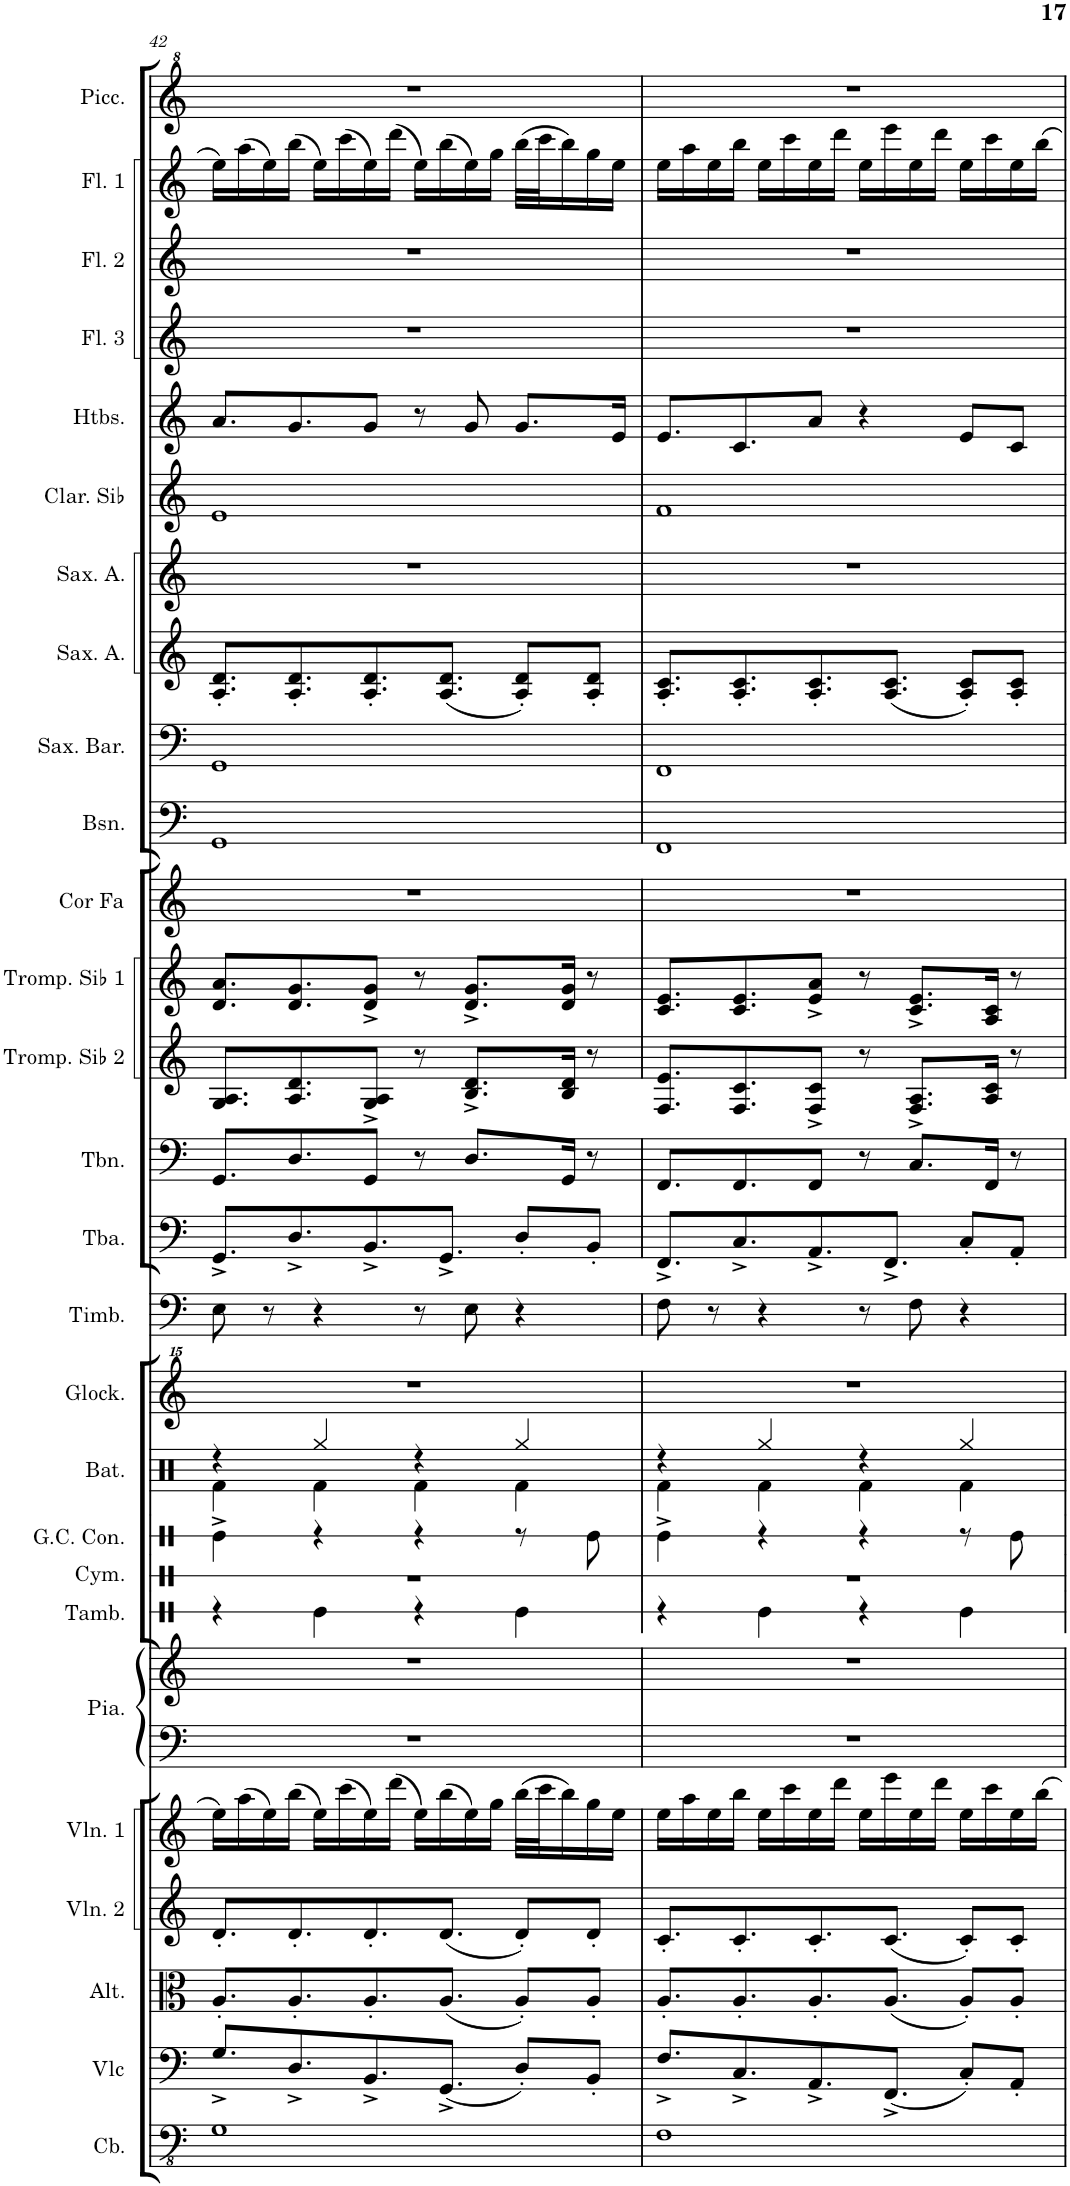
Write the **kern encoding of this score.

**kern	**kern	**kern	**kern	**kern	**kern	**kern	**kern	**kern	**kern	**kern	**kern	**kern	**kern	**kern	**kern	**kern	**kern	**kern	**kern	**kern	**kern	**kern	**kern	**kern	**kern
*part25	*part24	*part23	*part22	*part21	*part20	*part20	*part19	*part18	*part17	*part16	*part15	*part14	*part13	*part12	*part11	*part10	*part9	*part8	*part7	*part6	*part5	*part4	*part3	*part2	*part1
*staff26	*staff25	*staff24	*staff23	*staff22	*staff21	*staff20	*staff19	*staff18	*staff17	*staff16	*staff15	*staff14	*staff13	*staff12	*staff11	*staff10	*staff9	*staff8	*staff7	*staff6	*staff5	*staff4	*staff3	*staff2	*staff1
*I"Contrebasse	*I"Violoncelle	*I"Alto	*I"Violon 2	*I"Violon 1	*I"Piano	*	*I"Grosse caisse de concert	*I"Batterie	*I"Glockenspiel	*I"Timbales	*I"Tuba	*I"Trombone	*I"Trompette en Sib 2	*I"Trompette en Sib 1	*I"Cor en Fa	*I"Basson	*I"Saxophone Baryton	*I"Saxophone Alto	*I"Sax. Solo	*I"Clarinette en Sib	*I"Hautbois	*I"Flûte 3	*I"Flûte 2	*I"Flûte 1	*I"Piccolo
*I'Cb.	*I'Vlc	*I'Alt.	*I'Vln. 2	*I'Vln. 1	*I'Pia.	*	*I'G.C. Con.	*I'Bat.	*I'Glock.	*I'Timb.	*I'Tba.	*I'Tbn.	*I'Tromp. Sib 2	*I'Tromp. Sib 1	*I'Cor Fa	*I'Bsn.	*I'Sax. Bar.	*I'Sax. A.	*	*I'Clar. Sib	*I'Htbs.	*I'Fl. 3	*I'Fl. 2	*I'Fl. 1	*I'Picc.
!!LO:PB:g=z
*clefFv4	*clefF4	*clefC3	*clefG2	*clefG2	*clefF4	*clefG2	*clefX	*clefX	*clefG^^2	*clefF4	*clefF4	*clefF4	*clefG2	*clefG2	*clefG2	*clefF4	*clefF4	*clefG2	*clefG2	*clefG2	*clefG2	*clefG2	*clefG2	*clefG2	*clefG^2
*ITrd7c12	*	*	*	*	*	*	*	*	*	*	*	*	*ITrd1c2	*ITrd1c2	*ITrd4c7	*	*ITrd12c21	*ITrd5c9	*ITrd5c9	*ITrd1c2	*	*	*	*	*ITrd-7c-12
*k[]	*k[]	*k[]	*k[]	*k[]	*k[]	*k[]	*k[]	*k[]	*k[]	*k[]	*k[]	*k[]	*k[]	*k[]	*k[]	*k[]	*k[]	*k[]	*k[]	*k[]	*k[]	*k[]	*k[]	*k[]	*k[]
*M4/4	*M4/4	*M4/4	*M4/4	*M4/4	*M4/4	*M4/4	*M4/4	*M4/4	*M4/4	*M4/4	*M4/4	*M4/4	*M4/4	*M4/4	*M4/4	*M4/4	*M4/4	*M4/4	*M4/4	*M4/4	*M4/4	*M4/4	*M4/4	*M4/4	*M4/4
*met(c)	*met(c)	*met(c)	*met(c)	*met(c)	*met(c)	*met(c)	*met(c)	*met(c)	*met(c)	*met(c)	*met(c)	*met(c)	*met(c)	*met(c)	*met(c)	*met(c)	*met(c)	*met(c)	*met(c)	*met(c)	*met(c)	*met(c)	*met(c)	*met(c)	*met(c)
=42	=42	=42	=42	=42	=42	=42	=42	=42	=42	=42	=42	=42	=42	=42	=42	=42	=42	=42	=42	=42	=42	=42	=42	=42	=42
*	*	*	*	*	*	*	*	*^	*	*	*	*	*	*	*	*	*	*	*	*	*	*	*	*	*
1GG	8.G^/L	8.A'/L	8.d'/L	16ee\LL	1r	1r	4Re^\	4r	4Rf\	1r	8E\	8.GG^/L	8.GG/L	8.G/ 8.A/L	8.d/ 8.a/L	1r	1GG	1GG	8.A/' 8.d/'L	1r	1e	8.a/L	1r	1r	16ee\LL	1r
.	.	.	.	(16aa\	.	.	.	.	.	.	.	.	.	.	.	.	.	.	.	.	.	.	.	.	(16aa\	.
.	.	.	.	16ee\)	.	.	.	.	.	.	8r	.	.	.	.	.	.	.	.	.	.	.	.	.	16ee\)	.
.	8.D^/	8.A'/	8.d'/	(16bb\JJ	.	.	.	.	.	.	.	8.D^/	8.D/	8.A/ 8.d/	8.d/ 8.g/	.	.	.	8.A/' 8.d/'	.	.	8.g/	.	.	(16bb\JJ	.
.	.	.	.	16ee\LL)	.	.	4r	4Rgg/	4Rf\	.	4r	.	.	.	.	.	.	.	.	.	.	.	.	.	16ee\LL)	.
.	.	.	.	(16ccc\	.	.	.	.	.	.	.	.	.	.	.	.	.	.	.	.	.	.	.	.	(16ccc\	.
.	8.BB^/	8.A'/	8.d'/	16ee\)	.	.	.	.	.	.	.	8.BB^/	8GG/J	8G/^ 8A/^J	8d/^ 8g/^J	.	.	.	8.A/' 8.d/'	.	.	8g/J	.	.	16ee\)	.
.	.	.	.	(16ddd\JJ	.	.	.	.	.	.	.	.	.	.	.	.	.	.	.	.	.	.	.	.	(16ddd\JJ	.
.	.	.	.	16ee\LL)	.	.	4r	4r	4Rf\	.	8r	.	8r	8r	8r	.	.	.	.	.	.	8r	.	.	16ee\LL)	.
.	(8.GG^/J	(8.A/J	(8.d/J	(16bb\	.	.	.	.	.	.	.	8.GG^/J	.	.	.	.	.	.	(8.A/ 8.d/J	.	.	.	.	.	(16bb\	.
.	.	.	.	16ee\)	.	.	.	.	.	.	8E\	.	8.D/L	8.B/^ 8.d/^L	8.d/^ 8.g/^L	.	.	.	.	.	.	8g/	.	.	16ee\)	.
.	.	.	.	16gg\JJ	.	.	.	.	.	.	.	.	.	.	.	.	.	.	.	.	.	.	.	.	16gg\JJ	.
.	8D'/L)	8A'/L)	8d'/L)	(32bb\LLL	.	.	8r	4Rgg/	4Rf\	.	4r	8D'/L	.	.	.	.	.	.	8A/' 8d/'L)	.	.	8.g/L	.	.	(32bb\LLL	.
.	.	.	.	32ccc\J	.	.	.	.	.	.	.	.	.	.	.	.	.	.	.	.	.	.	.	.	32ccc\J	.
.	.	.	.	16bb\)	.	.	.	.	.	.	.	.	16GG/Jk	16B/ 16d/Jk	16d/ 16g/Jk	.	.	.	.	.	.	.	.	.	16bb\)	.
.	8BB'/J	8A'/J	8d'/J	16gg\	.	.	8Re\	.	.	.	.	8BB'/J	8r	8r	8r	.	.	.	8A/' 8d/'J	.	.	.	.	.	16gg\	.
.	.	.	.	16ee\JJ	.	.	.	.	.	.	.	.	.	.	.	.	.	.	.	.	.	16e/Jk	.	.	16ee\JJ	.
=43	=43	=43	=43	=43	=43	=43	=43	=43	=43	=43	=43	=43	=43	=43	=43	=43	=43	=43	=43	=43	=43	=43	=43	=43	=43	=43
1FF	8.F^/L	8.A'/L	8.c'/L	16ee\LL	1r	1r	4Re^\	4r	4Rf\	1r	8F\	8.FF^/L	8.FF/L	8.F/ 8.e/L	8.c/ 8.e/L	1r	1FF	1FF	8.A/' 8.c/'L	1r	1f	8.e/L	1r	1r	16ee\LL	1r
.	.	.	.	16aa\	.	.	.	.	.	.	.	.	.	.	.	.	.	.	.	.	.	.	.	.	16aa\	.
.	.	.	.	16ee\	.	.	.	.	.	.	8r	.	.	.	.	.	.	.	.	.	.	.	.	.	16ee\	.
.	8.C^/	8.A'/	8.c'/	16bb\JJ	.	.	.	.	.	.	.	8.C^/	8.FF/	8.F/ 8.c/	8.c/ 8.e/	.	.	.	8.A/' 8.c/'	.	.	8.c/	.	.	16bb\JJ	.
.	.	.	.	16ee\LL	.	.	4r	4Rgg/	4Rf\	.	4r	.	.	.	.	.	.	.	.	.	.	.	.	.	16ee\LL	.
.	.	.	.	16ccc\	.	.	.	.	.	.	.	.	.	.	.	.	.	.	.	.	.	.	.	.	16ccc\	.
.	8.AA^/	8.A'/	8.c'/	16ee\	.	.	.	.	.	.	.	8.AA^/	8FF/J	8F/^ 8c/^J	8e/^ 8a/^J	.	.	.	8.A/' 8.c/'	.	.	8a/J	.	.	16ee\	.
.	.	.	.	16ddd\JJ	.	.	.	.	.	.	.	.	.	.	.	.	.	.	.	.	.	.	.	.	16ddd\JJ	.
.	.	.	.	16ee\LL	.	.	4r	4r	4Rf\	.	8r	.	8r	8r	8r	.	.	.	.	.	.	4r	.	.	16ee\LL	.
.	(8.FF^/J	(8.A/J	(8.c/J	16eee\	.	.	.	.	.	.	.	8.FF^/J	.	.	.	.	.	.	(8.A/ 8.c/J	.	.	.	.	.	16eee\	.
.	.	.	.	16ee\	.	.	.	.	.	.	8F\	.	8.C/L	8.F/^ 8.A/^L	8.c/^ 8.e/^L	.	.	.	.	.	.	.	.	.	16ee\	.
.	.	.	.	16ddd\JJ	.	.	.	.	.	.	.	.	.	.	.	.	.	.	.	.	.	.	.	.	16ddd\JJ	.
.	8C'/L)	8A'/L)	8c'/L)	16ee\LL	.	.	8r	4Rgg/	4Rf\	.	4r	8C'/L	.	.	.	.	.	.	8A/' 8c/'L)	.	.	8e/L	.	.	16ee\LL	.
.	.	.	.	16ccc\	.	.	.	.	.	.	.	.	16FF/Jk	16A/ 16c/Jk	16A/ 16c/Jk	.	.	.	.	.	.	.	.	.	16ccc\	.
.	8AA'/J	8A'/J	8c'/J	16ee\	.	.	8Re\	.	.	.	.	8AA'/J	8r	8r	8r	.	.	.	8A/' 8c/'J	.	.	8c/J	.	.	16ee\	.
.	.	.	.	16bb\JJ	.	.	.	.	.	.	.	.	.	.	.	.	.	.	.	.	.	.	.	.	16bb\JJ	.
*	*	*	*	*	*	*	*	*v	*v	*	*	*	*	*	*	*	*	*	*	*	*	*	*	*	*	*
=	=	=	=	=	=	=	=	=	=	=	=	=	=	=	=	=	=	=	=	=	=	=	=	=	=
*-	*-	*-	*-	*-	*-	*-	*-	*-	*-	*-	*-	*-	*-	*-	*-	*-	*-	*-	*-	*-	*-	*-	*-	*-	*-
